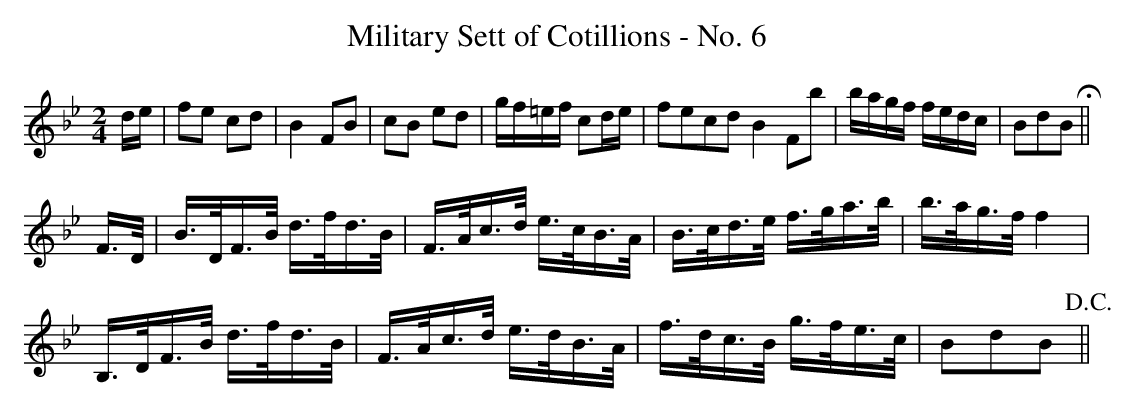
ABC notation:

X:1
T: Military Sett of Cotillions - No. 6
M:2/4
L:1/8
K:Bb
d/e/|fe cd|B2 FB|cB ed|g/f/=e/f/ cd/e/|fecd B2 Fb|b/a/g/f/ f/e/d/c/|BdB!fermata!||
F/>D/|B/>D/F/>B/ d/>f/d/>B/|F/>A/c/>d/ e/>c/B/>A/|B/>c/d/>e/ f/>g/a/>b/|b/>a/g/>f/ f2|
B,/>D/F/>B/ d/>f/d/>B/ |F/>A/c/>d/ e/>d/B/>A/|f/>d/c/>B/ g/>f/e/>c/|BdB!D.C.!||
